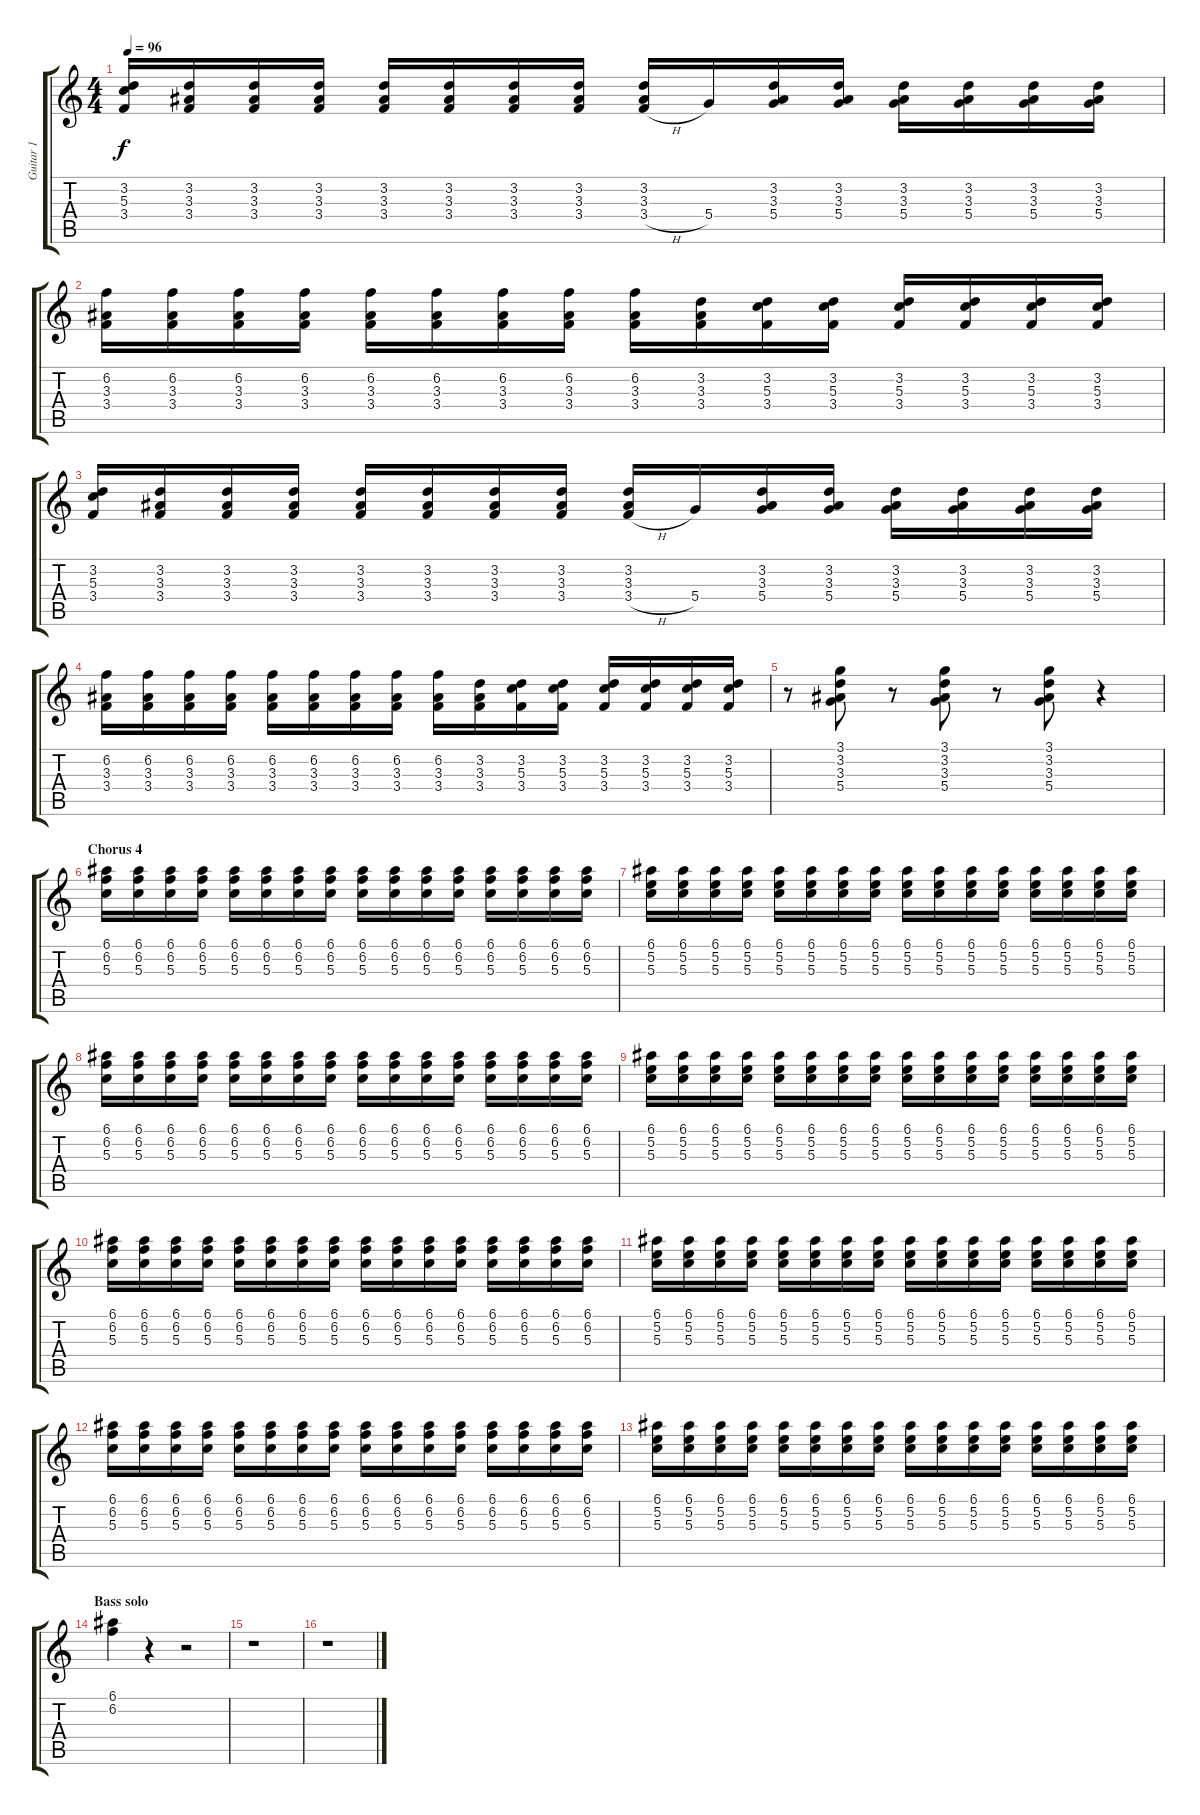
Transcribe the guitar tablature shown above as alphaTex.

\track ("Guitar 1" "Guitar 1") {instrument electricguitarclean}
\staff {score tabs}
\tuning (E4 B3 G3 D3 A2 E2) {hide}
\ts (4 4)
\tempo 96
\clef g2
\ks c
(3.2 5.3 3.4).16{dy f} (3.2 3.3 3.4).16 (3.2 3.3 3.4).16 (3.2 3.3 3.4).16 (3.2 3.3 3.4).16 (3.2 3.3 3.4).16 (3.2 3.3 3.4).16 (3.2 3.3 3.4).16 (3.2 3.3 3.4{h}).16 5.4.16 (3.2 3.3 5.4).16 (3.2 3.3 5.4).16 (3.2 3.3 5.4).16 (3.2 3.3 5.4).16 (3.2 3.3 5.4).16 (3.2 3.3 5.4).16 |
(6.2 3.3 3.4).16 (6.2 3.3 3.4).16 (6.2 3.3 3.4).16 (6.2 3.3 3.4).16 (6.2 3.3 3.4).16 (6.2 3.3 3.4).16 (6.2 3.3 3.4).16 (6.2 3.3 3.4).16 (6.2 3.3 3.4).16 (3.2 3.3 3.4).16 (3.2 5.3 3.4).16 (3.2 5.3 3.4).16 (3.2 5.3 3.4).16 (3.2 5.3 3.4).16 (3.2 5.3 3.4).16 (3.2 5.3 3.4).16 |
(3.2 5.3 3.4).16 (3.2 3.3 3.4).16 (3.2 3.3 3.4).16 (3.2 3.3 3.4).16 (3.2 3.3 3.4).16 (3.2 3.3 3.4).16 (3.2 3.3 3.4).16 (3.2 3.3 3.4).16 (3.2 3.3 3.4{h}).16 5.4.16 (3.2 3.3 5.4).16 (3.2 3.3 5.4).16 (3.2 3.3 5.4).16 (3.2 3.3 5.4).16 (3.2 3.3 5.4).16 (3.2 3.3 5.4).16 |
(6.2 3.3 3.4).16 (6.2 3.3 3.4).16 (6.2 3.3 3.4).16 (6.2 3.3 3.4).16 (6.2 3.3 3.4).16 (6.2 3.3 3.4).16 (6.2 3.3 3.4).16 (6.2 3.3 3.4).16 (6.2 3.3 3.4).16 (3.2 3.3 3.4).16 (3.2 5.3 3.4).16 (3.2 5.3 3.4).16 (3.2 5.3 3.4).16 (3.2 5.3 3.4).16 (3.2 5.3 3.4).16 (3.2 5.3 3.4).16 |
r.8 (3.1 3.2 3.3 5.4).8 r.8 (3.1 3.2 3.3 5.4).8 r.8 (3.1 3.2 3.3 5.4).8 r.4 |
\section ("" "Chorus 4")
(6.1 6.2 5.3).16 (6.1 6.2 5.3).16 (6.1 6.2 5.3).16 (6.1 6.2 5.3).16 (6.1 6.2 5.3).16 (6.1 6.2 5.3).16 (6.1 6.2 5.3).16 (6.1 6.2 5.3).16 (6.1 6.2 5.3).16 (6.1 6.2 5.3).16 (6.1 6.2 5.3).16 (6.1 6.2 5.3).16 (6.1 6.2 5.3).16 (6.1 6.2 5.3).16 (6.1 6.2 5.3).16 (6.1 6.2 5.3).16 |
(6.1 5.2 5.3).16 (6.1 5.2 5.3).16 (6.1 5.2 5.3).16 (6.1 5.2 5.3).16 (6.1 5.2 5.3).16 (6.1 5.2 5.3).16 (6.1 5.2 5.3).16 (6.1 5.2 5.3).16 (6.1 5.2 5.3).16 (6.1 5.2 5.3).16 (6.1 5.2 5.3).16 (6.1 5.2 5.3).16 (6.1 5.2 5.3).16 (6.1 5.2 5.3).16 (6.1 5.2 5.3).16 (6.1 5.2 5.3).16 |
(6.1 6.2 5.3).16 (6.1 6.2 5.3).16 (6.1 6.2 5.3).16 (6.1 6.2 5.3).16 (6.1 6.2 5.3).16 (6.1 6.2 5.3).16 (6.1 6.2 5.3).16 (6.1 6.2 5.3).16 (6.1 6.2 5.3).16 (6.1 6.2 5.3).16 (6.1 6.2 5.3).16 (6.1 6.2 5.3).16 (6.1 6.2 5.3).16 (6.1 6.2 5.3).16 (6.1 6.2 5.3).16 (6.1 6.2 5.3).16 |
(6.1 5.2 5.3).16 (6.1 5.2 5.3).16 (6.1 5.2 5.3).16 (6.1 5.2 5.3).16 (6.1 5.2 5.3).16 (6.1 5.2 5.3).16 (6.1 5.2 5.3).16 (6.1 5.2 5.3).16 (6.1 5.2 5.3).16 (6.1 5.2 5.3).16 (6.1 5.2 5.3).16 (6.1 5.2 5.3).16 (6.1 5.2 5.3).16 (6.1 5.2 5.3).16 (6.1 5.2 5.3).16 (6.1 5.2 5.3).16 |
(6.1 6.2 5.3).16 (6.1 6.2 5.3).16 (6.1 6.2 5.3).16 (6.1 6.2 5.3).16 (6.1 6.2 5.3).16 (6.1 6.2 5.3).16 (6.1 6.2 5.3).16 (6.1 6.2 5.3).16 (6.1 6.2 5.3).16 (6.1 6.2 5.3).16 (6.1 6.2 5.3).16 (6.1 6.2 5.3).16 (6.1 6.2 5.3).16 (6.1 6.2 5.3).16 (6.1 6.2 5.3).16 (6.1 6.2 5.3).16 |
(6.1 5.2 5.3).16 (6.1 5.2 5.3).16 (6.1 5.2 5.3).16 (6.1 5.2 5.3).16 (6.1 5.2 5.3).16 (6.1 5.2 5.3).16 (6.1 5.2 5.3).16 (6.1 5.2 5.3).16 (6.1 5.2 5.3).16 (6.1 5.2 5.3).16 (6.1 5.2 5.3).16 (6.1 5.2 5.3).16 (6.1 5.2 5.3).16 (6.1 5.2 5.3).16 (6.1 5.2 5.3).16 (6.1 5.2 5.3).16 |
(6.1 6.2 5.3).16 (6.1 6.2 5.3).16 (6.1 6.2 5.3).16 (6.1 6.2 5.3).16 (6.1 6.2 5.3).16 (6.1 6.2 5.3).16 (6.1 6.2 5.3).16 (6.1 6.2 5.3).16 (6.1 6.2 5.3).16 (6.1 6.2 5.3).16 (6.1 6.2 5.3).16 (6.1 6.2 5.3).16 (6.1 6.2 5.3).16 (6.1 6.2 5.3).16 (6.1 6.2 5.3).16 (6.1 6.2 5.3).16 |
(6.1 5.2 5.3).16 (6.1 5.2 5.3).16 (6.1 5.2 5.3).16 (6.1 5.2 5.3).16 (6.1 5.2 5.3).16 (6.1 5.2 5.3).16 (6.1 5.2 5.3).16 (6.1 5.2 5.3).16 (6.1 5.2 5.3).16 (6.1 5.2 5.3).16 (6.1 5.2 5.3).16 (6.1 5.2 5.3).16 (6.1 5.2 5.3).16 (6.1 5.2 5.3).16 (6.1 5.2 5.3).16 (6.1 5.2 5.3).16 |
\section ("" "Bass solo")
(6.1 6.2).4 r.4 r.2 |
r.1 |
r.1
